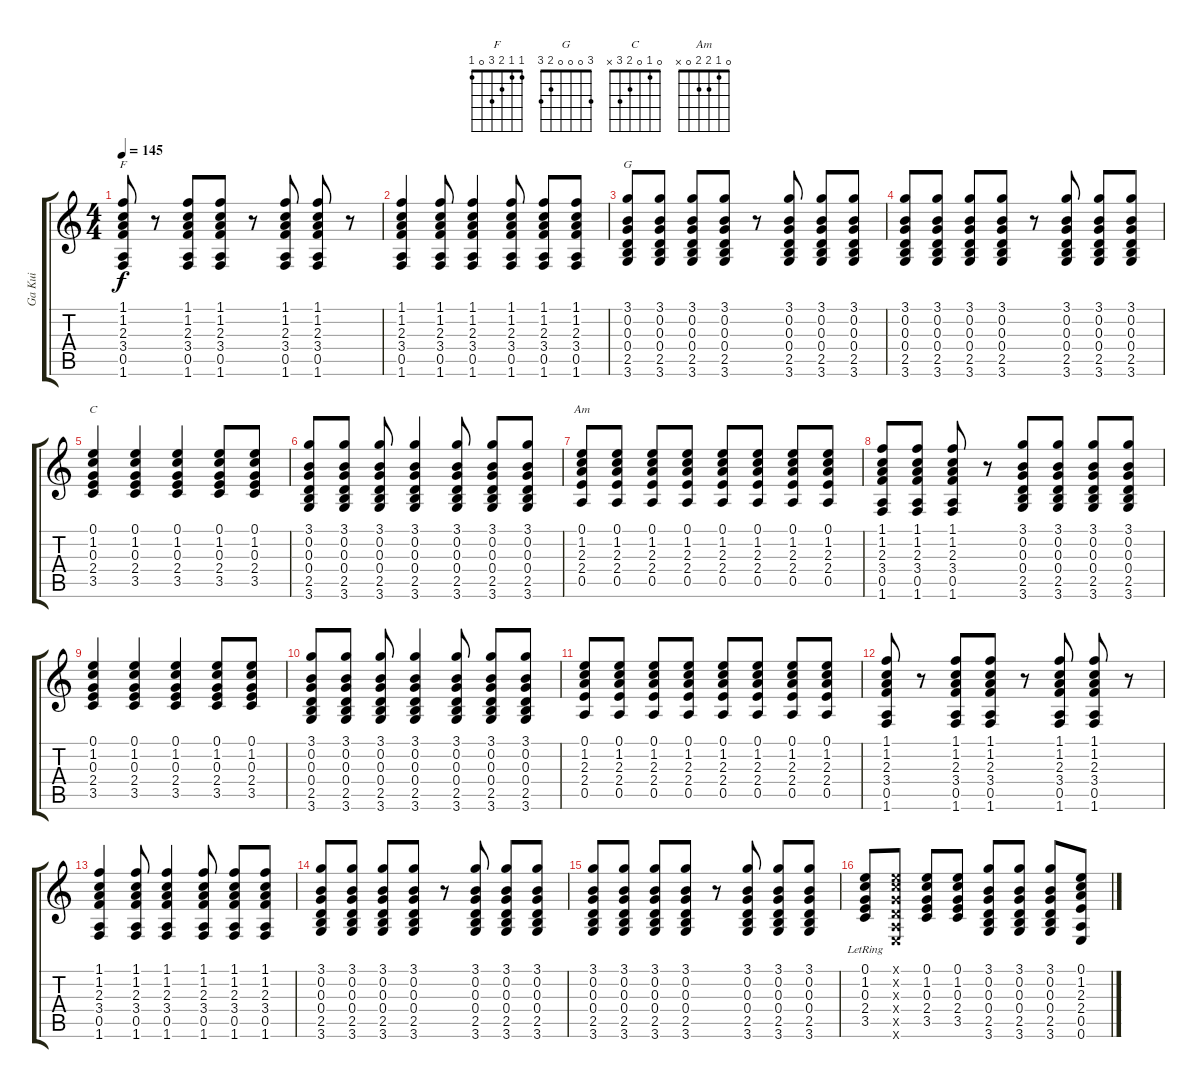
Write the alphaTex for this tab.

\track ("Ga Kui" "Ga Kui") {instrument overdrivenguitar}
\staff {score tabs}
\tuning (E4 B3 G3 D3 A2 E2) {hide}
\chord ("F" 1 1 2 3 0 1)
\chord ("G" 3 0 0 0 2 3)
\chord ("C" 0 1 0 2 3 x)
\chord ("Am" 0 1 2 2 0 x)
\ts (4 4)
\tempo 145
\clef g2
\ks c
(1.1 1.2 2.3 3.4 0.5 1.6).8{ch "F" dy f} r.8 (1.1 1.2 2.3 3.4 0.5 1.6).8 (1.1 1.2 2.3 3.4 0.5 1.6).8 r.8 (1.1 1.2 2.3 3.4 0.5 1.6).8 (1.1 1.2 2.3 3.4 0.5 1.6).8 r.8 |
(1.1 1.2 2.3 3.4 0.5 1.6).4 (1.1 1.2 2.3 3.4 0.5 1.6).8 (1.1 1.2 2.3 3.4 0.5 1.6).4 (1.1 1.2 2.3 3.4 0.5 1.6).8 (1.1 1.2 2.3 3.4 0.5 1.6).8 (1.1 1.2 2.3 3.4 0.5 1.6).8 |
(3.1 0.2 0.3 0.4 2.5 3.6).8{ch "G"} (3.1 0.2 0.3 0.4 2.5 3.6).8 (3.1 0.2 0.3 0.4 2.5 3.6).8 (3.1 0.2 0.3 0.4 2.5 3.6).8 r.8 (3.1 0.2 0.3 0.4 2.5 3.6).8 (3.1 0.2 0.3 0.4 2.5 3.6).8 (3.1 0.2 0.3 0.4 2.5 3.6).8 |
(3.1 0.2 0.3 0.4 2.5 3.6).8 (3.1 0.2 0.3 0.4 2.5 3.6).8 (3.1 0.2 0.3 0.4 2.5 3.6).8 (3.1 0.2 0.3 0.4 2.5 3.6).8 r.8 (3.1 0.2 0.3 0.4 2.5 3.6).8 (3.1 0.2 0.3 0.4 2.5 3.6).8 (3.1 0.2 0.3 0.4 2.5 3.6).8 |
(0.1 1.2 0.3 2.4 3.5).4{ch "C"} (0.1 1.2 0.3 2.4 3.5).4 (0.1 1.2 0.3 2.4 3.5).4 (0.1 1.2 0.3 2.4 3.5).8 (0.1 1.2 0.3 2.4 3.5).8 |
(3.1 0.2 0.3 0.4 2.5 3.6).8 (3.1 0.2 0.3 0.4 2.5 3.6).8 (3.1 0.2 0.3 0.4 2.5 3.6).8 (3.1 0.2 0.3 0.4 2.5 3.6).4 (3.1 0.2 0.3 0.4 2.5 3.6).8 (3.1 0.2 0.3 0.4 2.5 3.6).8 (3.1 0.2 0.3 0.4 2.5 3.6).8 |
(0.1 1.2 2.3 2.4 0.5).8{ch "Am"} (0.1 1.2 2.3 2.4 0.5).8 (0.1 1.2 2.3 2.4 0.5).8 (0.1 1.2 2.3 2.4 0.5).8 (0.1 1.2 2.3 2.4 0.5).8 (0.1 1.2 2.3 2.4 0.5).8 (0.1 1.2 2.3 2.4 0.5).8 (0.1 1.2 2.3 2.4 0.5).8 |
(1.1 1.2 2.3 3.4 0.5 1.6).8 (1.1 1.2 2.3 3.4 0.5 1.6).8 (1.1 1.2 2.3 3.4 0.5 1.6).8 r.8 (3.1 0.2 0.3 0.4 2.5 3.6).8 (3.1 0.2 0.3 0.4 2.5 3.6).8 (3.1 0.2 0.3 0.4 2.5 3.6).8 (3.1 0.2 0.3 0.4 2.5 3.6).8 |
(0.1 1.2 0.3 2.4 3.5).4 (0.1 1.2 0.3 2.4 3.5).4 (0.1 1.2 0.3 2.4 3.5).4 (0.1 1.2 0.3 2.4 3.5).8 (0.1 1.2 0.3 2.4 3.5).8 |
(3.1 0.2 0.3 0.4 2.5 3.6).8 (3.1 0.2 0.3 0.4 2.5 3.6).8 (3.1 0.2 0.3 0.4 2.5 3.6).8 (3.1 0.2 0.3 0.4 2.5 3.6).4 (3.1 0.2 0.3 0.4 2.5 3.6).8 (3.1 0.2 0.3 0.4 2.5 3.6).8 (3.1 0.2 0.3 0.4 2.5 3.6).8 |
(0.1 1.2 2.3 2.4 0.5).8 (0.1 1.2 2.3 2.4 0.5).8 (0.1 1.2 2.3 2.4 0.5).8 (0.1 1.2 2.3 2.4 0.5).8 (0.1 1.2 2.3 2.4 0.5).8 (0.1 1.2 2.3 2.4 0.5).8 (0.1 1.2 2.3 2.4 0.5).8 (0.1 1.2 2.3 2.4 0.5).8 |
(1.1 1.2 2.3 3.4 0.5 1.6).8 r.8 (1.1 1.2 2.3 3.4 0.5 1.6).8 (1.1 1.2 2.3 3.4 0.5 1.6).8 r.8 (1.1 1.2 2.3 3.4 0.5 1.6).8 (1.1 1.2 2.3 3.4 0.5 1.6).8 r.8 |
(1.1 1.2 2.3 3.4 0.5 1.6).4 (1.1 1.2 2.3 3.4 0.5 1.6).8 (1.1 1.2 2.3 3.4 0.5 1.6).4 (1.1 1.2 2.3 3.4 0.5 1.6).8 (1.1 1.2 2.3 3.4 0.5 1.6).8 (1.1 1.2 2.3 3.4 0.5 1.6).8 |
(3.1 0.2 0.3 0.4 2.5 3.6).8 (3.1 0.2 0.3 0.4 2.5 3.6).8 (3.1 0.2 0.3 0.4 2.5 3.6).8 (3.1 0.2 0.3 0.4 2.5 3.6).8 r.8 (3.1 0.2 0.3 0.4 2.5 3.6).8 (3.1 0.2 0.3 0.4 2.5 3.6).8 (3.1 0.2 0.3 0.4 2.5 3.6).8 |
(3.1 0.2 0.3 0.4 2.5 3.6).8 (3.1 0.2 0.3 0.4 2.5 3.6).8 (3.1 0.2 0.3 0.4 2.5 3.6).8 (3.1 0.2 0.3 0.4 2.5 3.6).8 r.8 (3.1 0.2 0.3 0.4 2.5 3.6).8 (3.1 0.2 0.3 0.4 2.5 3.6).8 (3.1 0.2 0.3 0.4 2.5 3.6).8 |
(0.1 1.2 0.3{lr} 2.4 3.5).8 (0.1{x} 1.2{x} 0.3{x} 0.4{x} 0.5{x} 0.6{x}).8 (0.1 1.2 0.3 2.4 3.5).8 (0.1 1.2 0.3 2.4 3.5).8 (3.1 0.2 0.3 0.4 2.5 3.6).8 (3.1 0.2 0.3 0.4 2.5 3.6).8 (3.1 0.2 0.3 0.4 2.5 3.6).8 (0.1 1.2 2.3 2.4 0.5 0.6).8
